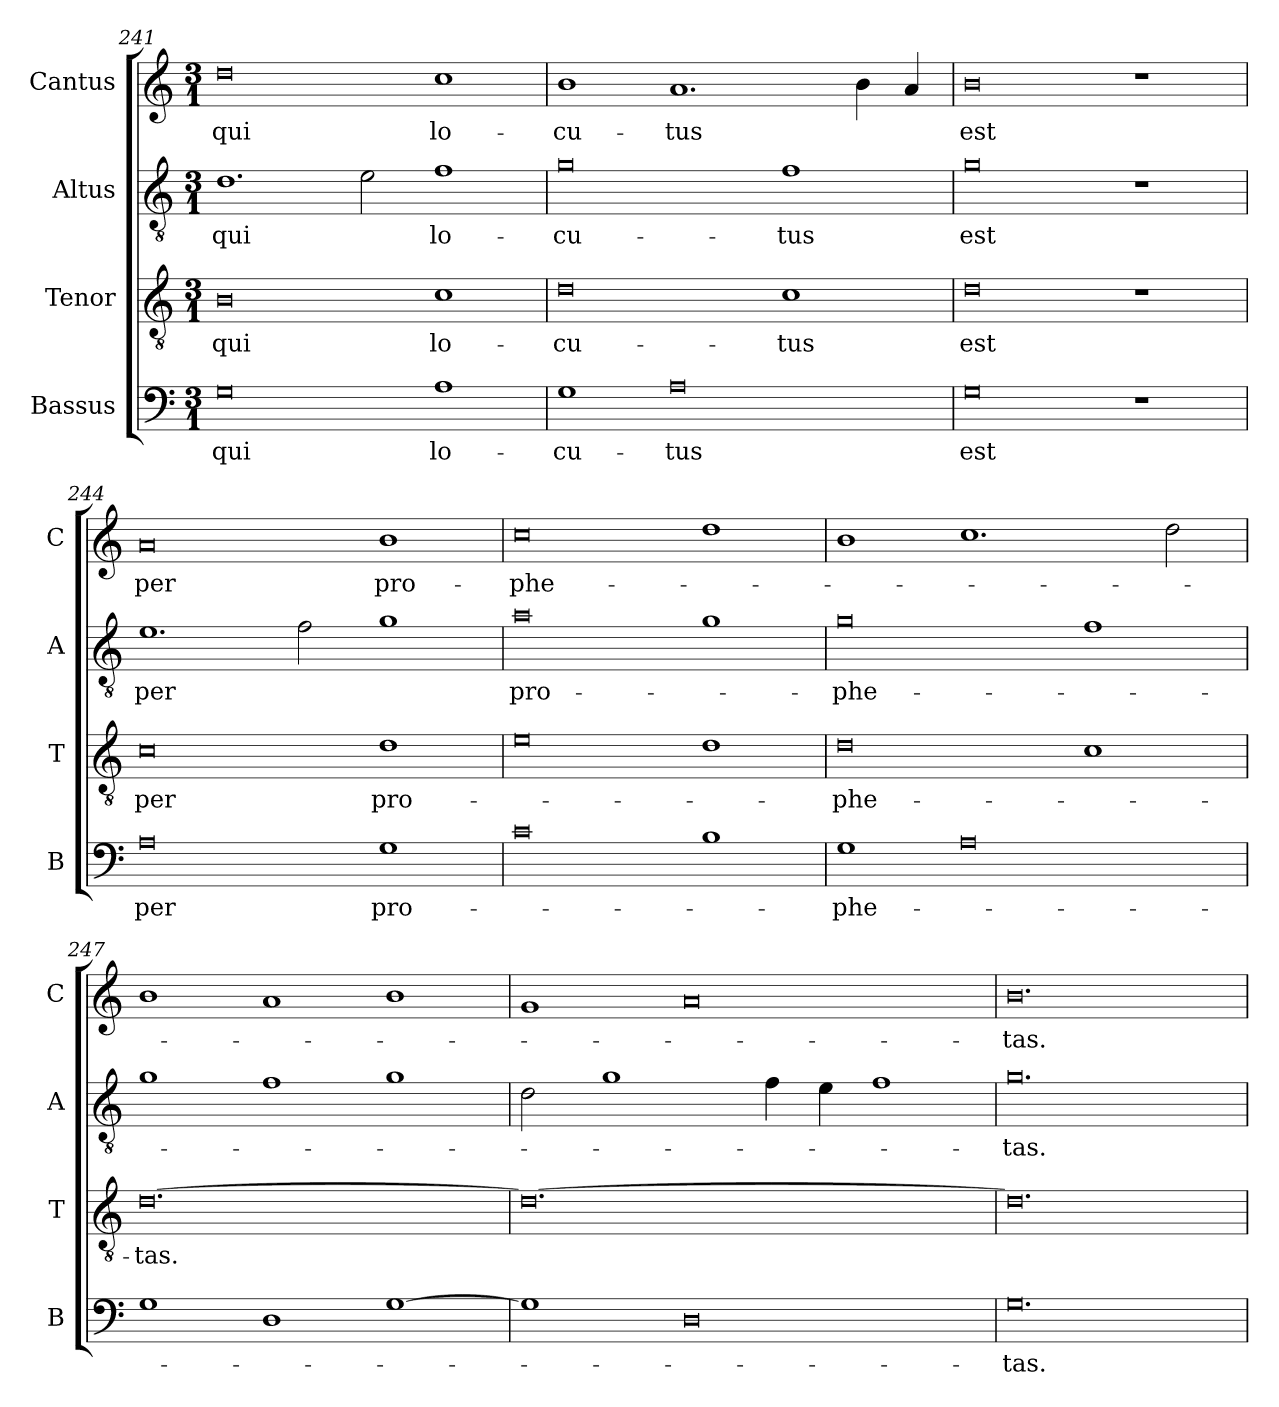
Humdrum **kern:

**kern	**text	**kern	**text	**kern	**text	**kern	**text
*part4	*part4	*part3	*part3	*part2	*part2	*part1	*part1
*staff4	*staff4	*staff3	*staff3	*staff2	*staff2	*staff1	*staff1
*I"Bassus	*	*I"Tenor	*	*I"Altus	*	*I"Cantus	*
*I'B	*	*I'T	*	*I'A	*	*I'C	*
*clefF4	*	*clefGv2	*	*clefGv2	*	*clefG2	*
*k[]	*	*k[]	*	*k[]	*	*k[]	*
*C:	*	*C:	*	*C:	*	*C:	*
*M3/1	*	*M3/1	*	*M3/1	*	*M3/1	*
=241	=241	=241	=241	=241	=241	=241	=241
!	!LO:LY:b	!	!	!	!	!	!
!	!	!	!LO:LY:b	!	!	!	!
!	!	!	!	!	!LO:LY:b	!	!
!	!	!	!	!	!	!	!LO:LY:b
0G	qui	0B	qui	1.d	qui	0dd	qui
.	.	.	.	2e\	.	.	.
!	!LO:LY:b	!	!	!	!	!	!
!	!	!	!LO:LY:b	!	!	!	!
!	!	!	!	!	!LO:LY:b	!	!
!	!	!	!	!	!	!	!LO:LY:b
1A	lo-	1c	lo-	1f	lo-	1cc	lo-
=242	=242	=242	=242	=242	=242	=242	=242
!	!LO:LY:b	!	!	!	!	!	!
!	!	!	!LO:LY:b	!	!	!	!
!	!	!	!	!	!LO:LY:b	!	!
!	!	!	!	!	!	!	!LO:LY:b
1G	-cu-	0d	-cu-	0g	-cu-	1b	-cu-
!	!LO:LY:b	!	!	!	!	!	!
!	!	!	!	!	!	!	!LO:LY:b
0A	-tus	.	.	.	.	1.a	-tus
!	!	!	!LO:LY:b	!	!	!	!
!	!	!	!	!	!LO:LY:b	!	!
.	.	1c	-tus	1f	-tus	.	.
.	.	.	.	.	.	4b\	.
.	.	.	.	.	.	4a/	.
=243	=243	=243	=243	=243	=243	=243	=243
!	!LO:LY:b	!	!	!	!	!	!
!	!	!	!LO:LY:b	!	!	!	!
!	!	!	!	!	!LO:LY:b	!	!
!	!	!	!	!	!	!	!LO:LY:b
0G	est	0d	est	0g	est	0b	est
1r	.	1r	.	1r	.	1r	.
=244	=244	=244	=244	=244	=244	=244	=244
!	!LO:LY:b	!	!	!	!	!	!
!	!	!	!LO:LY:b	!	!	!	!
!	!	!	!	!	!LO:LY:b	!	!
!	!	!	!	!	!	!	!LO:LY:b
0A	per	0c	per	1.e	per	0a	per
.	.	.	.	2f\	.	.	.
!	!LO:LY:b	!	!	!	!	!	!
!	!	!	!LO:LY:b	!	!	!	!
!	!	!	!	!	!	!	!LO:LY:b
1G	pro-	1d	pro-	1g	.	1b	pro-
!!LO:PB:g=z
=245	=245	=245	=245	=245	=245	=245	=245
!	!	!	!	!	!LO:LY:b	!	!
!	!	!	!	!	!	!	!LO:LY:b
0c	.	0e	.	0a	pro-	0cc	-phe-
1B	.	1d	.	1g	.	1dd	.
=246	=246	=246	=246	=246	=246	=246	=246
!	!LO:LY:b	!	!	!	!	!	!
!	!	!	!LO:LY:b	!	!	!	!
!	!	!	!	!	!LO:LY:b	!	!
1G	-phe-	0d	-phe-	0g	-phe-	1b	.
0A	.	.	.	.	.	1.cc	.
.	.	1c	.	1f	.	.	.
.	.	.	.	.	.	2dd\	.
=247	=247	=247	=247	=247	=247	=247	=247
!	!	!	!LO:LY:b	!	!	!	!
1G	.	[0.d	-tas.	1g	.	1b	.
1D	.	.	.	1f	.	1a	.
[1G	.	.	.	1g	.	1b	.
=248	=248	=248	=248	=248	=248	=248	=248
1G]	.	0.d_	.	2d\	.	1g	.
.	.	.	.	1g	.	.	.
0D	.	.	.	.	.	0a	.
.	.	.	.	4f\	.	.	.
.	.	.	.	4e\	.	.	.
.	.	.	.	1f	.	.	.
=249	=249	=249	=249	=249	=249	=249	=249
!	!LO:LY:b	!	!	!	!	!	!
!	!	!	!	!	!LO:LY:b	!	!
!	!	!	!	!	!	!	!LO:LY:b
0.G	-tas.	0.d]	.	0.g	-tas.	0.b	-tas.
=	=	=	=	=	=	=	=
*-	*-	*-	*-	*-	*-	*-	*-
